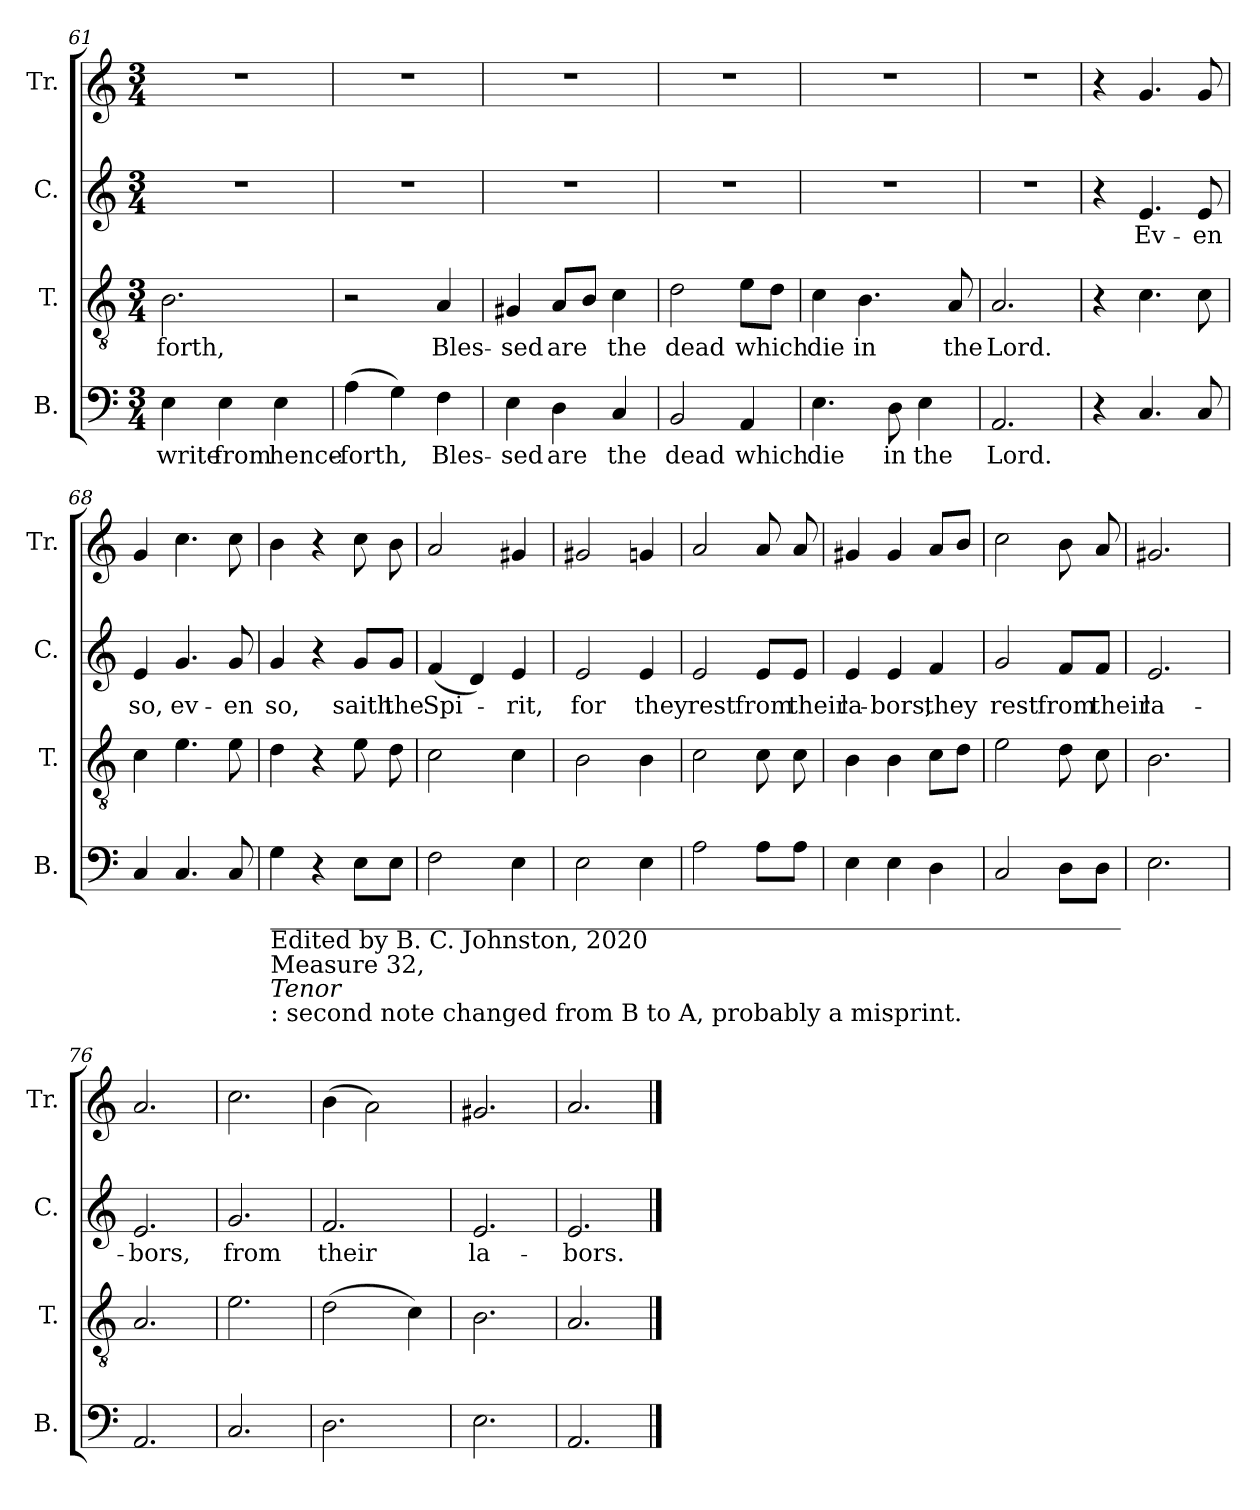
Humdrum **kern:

**kern	**text	**kern	**text	**kern	**text	**kern
*part4	*part4	*part3	*part3	*part2	*part2	*part1
*staff4	*staff4	*staff3	*staff3	*staff2	*staff2	*staff1
*I"B.	*	*I"T.	*	*I"C.	*	*I"Tr.
*I'B.	*	*I'T.	*	*I'C.	*	*I'Tr.
*clefF4	*	*clefGv2	*	*clefG2	*	*clefG2
*k[]	*	*k[]	*	*k[]	*	*k[]
*M3/4	*	*M3/4	*	*M3/4	*	*M3/4
=61	=61	=61	=61	=61	=61	=61
!	!LO:LY:b	!	!LO:LY:b	!	!	!
4E\	write	2.B\	-forth,	2.r	.	2.r
!	!LO:LY:b	!	!	!	!	!
4E\	from	.	.	.	.	.
!	!LO:LY:b	!	!	!	!	!
4E\	hence-	.	.	.	.	.
=62	=62	=62	=62	=62	=62	=62
!	!LO:LY:b	!	!	!	!	!
(>4A\	-forth,	2r	.	2.r	.	2.r
4G\)	.	.	.	.	.	.
!	!LO:LY:b	!	!LO:LY:b	!	!	!
4F\	Bles-	4A/	Bles-	.	.	.
=63	=63	=63	=63	=63	=63	=63
!	!LO:LY:b	!	!LO:LY:b	!	!	!
4E\	-sed	4G#X/	-sed	2.r	.	2.r
!	!LO:LY:b	!	!LO:LY:b	!	!	!
4D\	are	8A/L	are	.	.	.
.	.	8B/J	.	.	.	.
!	!LO:LY:b	!	!LO:LY:b	!	!	!
4C/	the	4c\	the	.	.	.
=64	=64	=64	=64	=64	=64	=64
!	!LO:LY:b	!	!LO:LY:b	!	!	!
2BB/	dead	2d\	dead	2.r	.	2.r
!	!LO:LY:b	!	!LO:LY:b	!	!	!
4AA/	which	8e\L	which	.	.	.
.	.	8d\J	.	.	.	.
=65	=65	=65	=65	=65	=65	=65
!	!LO:LY:b	!	!LO:LY:b	!	!	!
4.E\	die	4c\	die	2.r	.	2.r
!	!	!	!LO:LY:b	!	!	!
.	.	4.B\	in	.	.	.
!	!LO:LY:b	!	!	!	!	!
8D\	in	.	.	.	.	.
!	!LO:LY:b	!	!	!	!	!
4E\	the	.	.	.	.	.
!	!	!	!LO:LY:b	!	!	!
.	.	8A/	the	.	.	.
=66	=66	=66	=66	=66	=66	=66
!	!LO:LY:b	!	!LO:LY:b	!	!	!
2.AA/	Lord.	2.A/	Lord.	2.r	.	2.r
=67	=67	=67	=67	=67	=67	=67
4r	.	4r	.	4r	.	4r
!	!	!	!	!	!LO:LY:b	!
4.C/	.	4.c\	.	4.e/	Ev-	4.g/
!	!	!	!	!	!LO:LY:b	!
8C/	.	8c\	.	8e/	-en	8g/
!!LO:LB:g=z
=68	=68	=68	=68	=68	=68	=68
!	!	!	!	!	!LO:LY:b	!
4C/	.	4c\	.	4e/	so,	4g/
!	!	!	!	!	!LO:LY:b	!
4.C/	.	4.e\	.	4.g/	ev-	4.cc\
!	!	!	!	!	!LO:LY:b	!
8C/	.	8e\	.	8g/	-en	8cc\
=69	=69	=69	=69	=69	=69	=69
!LO:TX:b:t=______________________________________________________________________	!	!	!	!	!	!
!LO:TX:b:t=Edited by B. C. Johnston, 2020	!	!	!	!	!	!
!LO:TX:b:t=Measure 32,	!	!	!	!	!	!
!LO:TX:b:i:t=Tenor	!	!	!	!	!	!
!LO:TX:b:t=&colon; second note changed from B to A, probably a misprint.	!	!	!	!	!	!
!	!	!	!	!	!LO:LY:b	!
4G\	.	4d\	.	4g/	so,	4b\
4r	.	4r	.	4r	.	4r
!	!	!	!	!	!LO:LY:b	!
8E\L	.	8e\	.	8g/L	saith	8cc\
!	!	!	!	!	!LO:LY:b	!
8E\J	.	8d\	.	8g/J	the	8b\
=70	=70	=70	=70	=70	=70	=70
!	!	!	!	!	!LO:LY:b	!
2F\	.	2c\	.	(<4f/	Spi-	2a/
.	.	.	.	4d/)	.	.
!	!	!	!	!	!LO:LY:b	!
4E\	.	4c\	.	4e/	-rit,	4g#X/
=71	=71	=71	=71	=71	=71	=71
!	!	!	!	!	!LO:LY:b	!
2E\	.	2B\	.	2e/	for	2g#X/
!	!	!	!	!	!LO:LY:b	!
4E\	.	4B\	.	4e/	they	4gn/
=72	=72	=72	=72	=72	=72	=72
!	!	!	!	!	!LO:LY:b	!
2A\	.	2c\	.	2e/	rest	2a/
!	!	!	!	!	!LO:LY:b	!
8A\L	.	8c\	.	8e/L	from	8a/
!	!	!	!	!	!LO:LY:b	!
8A\J	.	8c\	.	8e/J	their	8a/
=73	=73	=73	=73	=73	=73	=73
!	!	!	!	!	!LO:LY:b	!
4E\	.	4B\	.	4e/	la-	4g#X/
!	!	!	!	!	!LO:LY:b	!
4E\	.	4B\	.	4e/	-bors,	4g#/
!	!	!	!	!	!LO:LY:b	!
4D\	.	8c\L	.	4f/	they	8a/L
.	.	8d\J	.	.	.	8b/J
=74	=74	=74	=74	=74	=74	=74
!	!	!	!	!	!LO:LY:b	!
2C/	.	2e\	.	2g/	rest	2cc\
!	!	!	!	!	!LO:LY:b	!
8D\L	.	8d\	.	8f/L	from	8b\
!	!	!	!	!	!LO:LY:b	!
8D\J	.	8c\	.	8f/J	their	8a/
=75	=75	=75	=75	=75	=75	=75
!	!	!	!	!	!LO:LY:b	!
2.E\	.	2.B\	.	2.e/	la-	2.g#X/
=76	=76	=76	=76	=76	=76	=76
!	!	!	!	!	!LO:LY:b	!
2.AA/	.	2.A/	.	2.e/	-bors,	2.a/
=77	=77	=77	=77	=77	=77	=77
!	!	!	!	!	!LO:LY:b	!
2.C/	.	2.e\	.	2.g/	from	2.cc\
=78	=78	=78	=78	=78	=78	=78
!	!	!	!	!	!LO:LY:b	!
2.D\	.	(>2d\	.	2.f/	their	(>4b\
.	.	.	.	.	.	2a\)
.	.	4c\)	.	.	.	.
=79	=79	=79	=79	=79	=79	=79
!	!	!	!	!	!LO:LY:b	!
2.E\	.	2.B\	.	2.e/	la-	2.g#X/
=80	=80	=80	=80	=80	=80	=80
!	!	!	!	!	!LO:LY:b	!
2.AA/	.	2.A/	.	2.e/	-bors.	2.a/
==	==	==	==	==	==	==
*-	*-	*-	*-	*-	*-	*-
